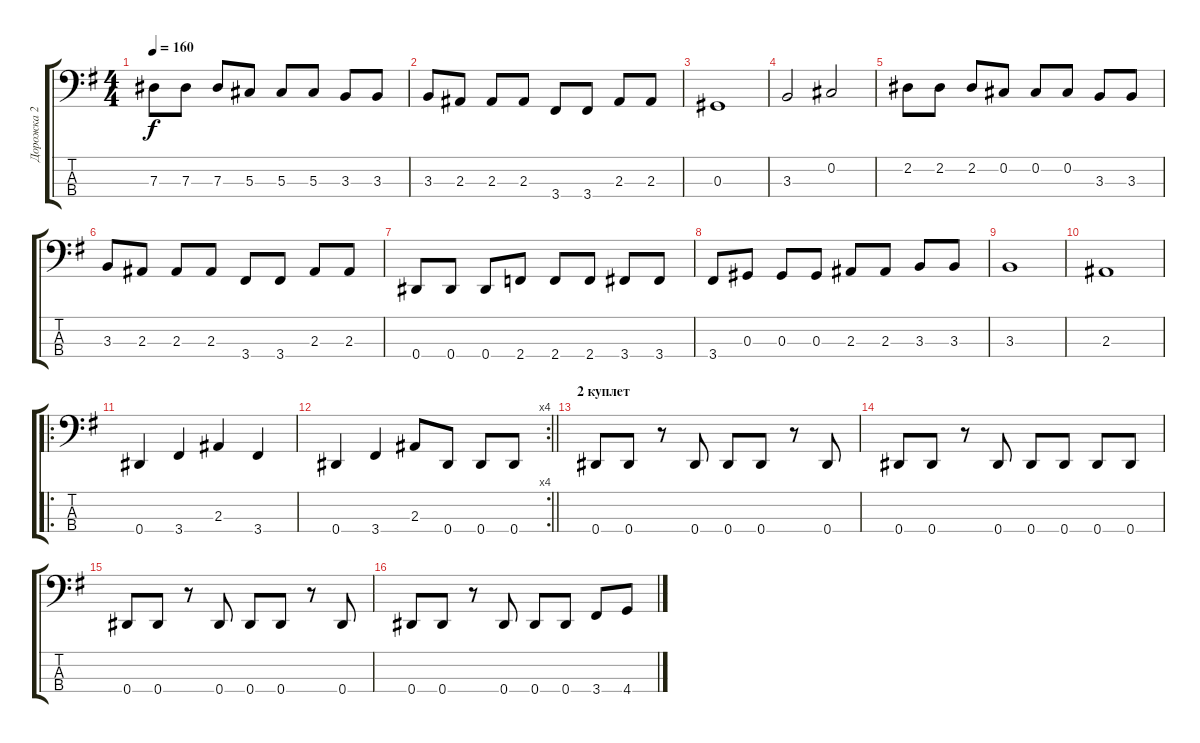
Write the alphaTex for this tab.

\track ("Дорожка 2" "Дорожка 2") {instrument electricbassfinger}
\staff {score tabs}
\tuning (Gb2 Db2 Ab1 Eb1) {hide}
\ts (4 4)
\tempo 160
\clef f4
\ks eminor
7.3.8{dy f} 7.3.8 7.3.8 5.3.8 5.3.8 5.3.8 3.3.8 3.3.8 |
3.3.8 2.3.8 2.3.8 2.3.8 3.4.8 3.4.8 2.3.8 2.3.8 |
0.3.1 |
3.3.2 0.2.2 |
2.2.8 2.2.8 2.2.8 0.2.8 0.2.8 0.2.8 3.3.8 3.3.8 |
3.3.8 2.3.8 2.3.8 2.3.8 3.4.8 3.4.8 2.3.8 2.3.8 |
0.4.8 0.4.8 0.4.8 2.4.8 2.4.8 2.4.8 3.4.8 3.4.8 |
3.4.8 0.3.8 0.3.8 0.3.8 2.3.8 2.3.8 3.3.8 3.3.8 |
3.3.1 |
2.3.1 |
\ro
0.4.4 3.4.4 2.3.4 3.4.4 |
\rc 4
\barLineRight lightlight
0.4.4 3.4.4 2.3.8 0.4.8 0.4.8 0.4.8 |
\section ("" "2 куплет")
0.4.8 0.4.8 r.8 0.4.8 0.4.8 0.4.8 r.8 0.4.8 |
0.4.8 0.4.8 r.8 0.4.8 0.4.8 0.4.8 0.4.8 0.4.8 |
0.4.8 0.4.8 r.8 0.4.8 0.4.8 0.4.8 r.8 0.4.8 |
0.4.8 0.4.8 r.8 0.4.8 0.4.8 0.4.8 3.4.8 4.4.8
